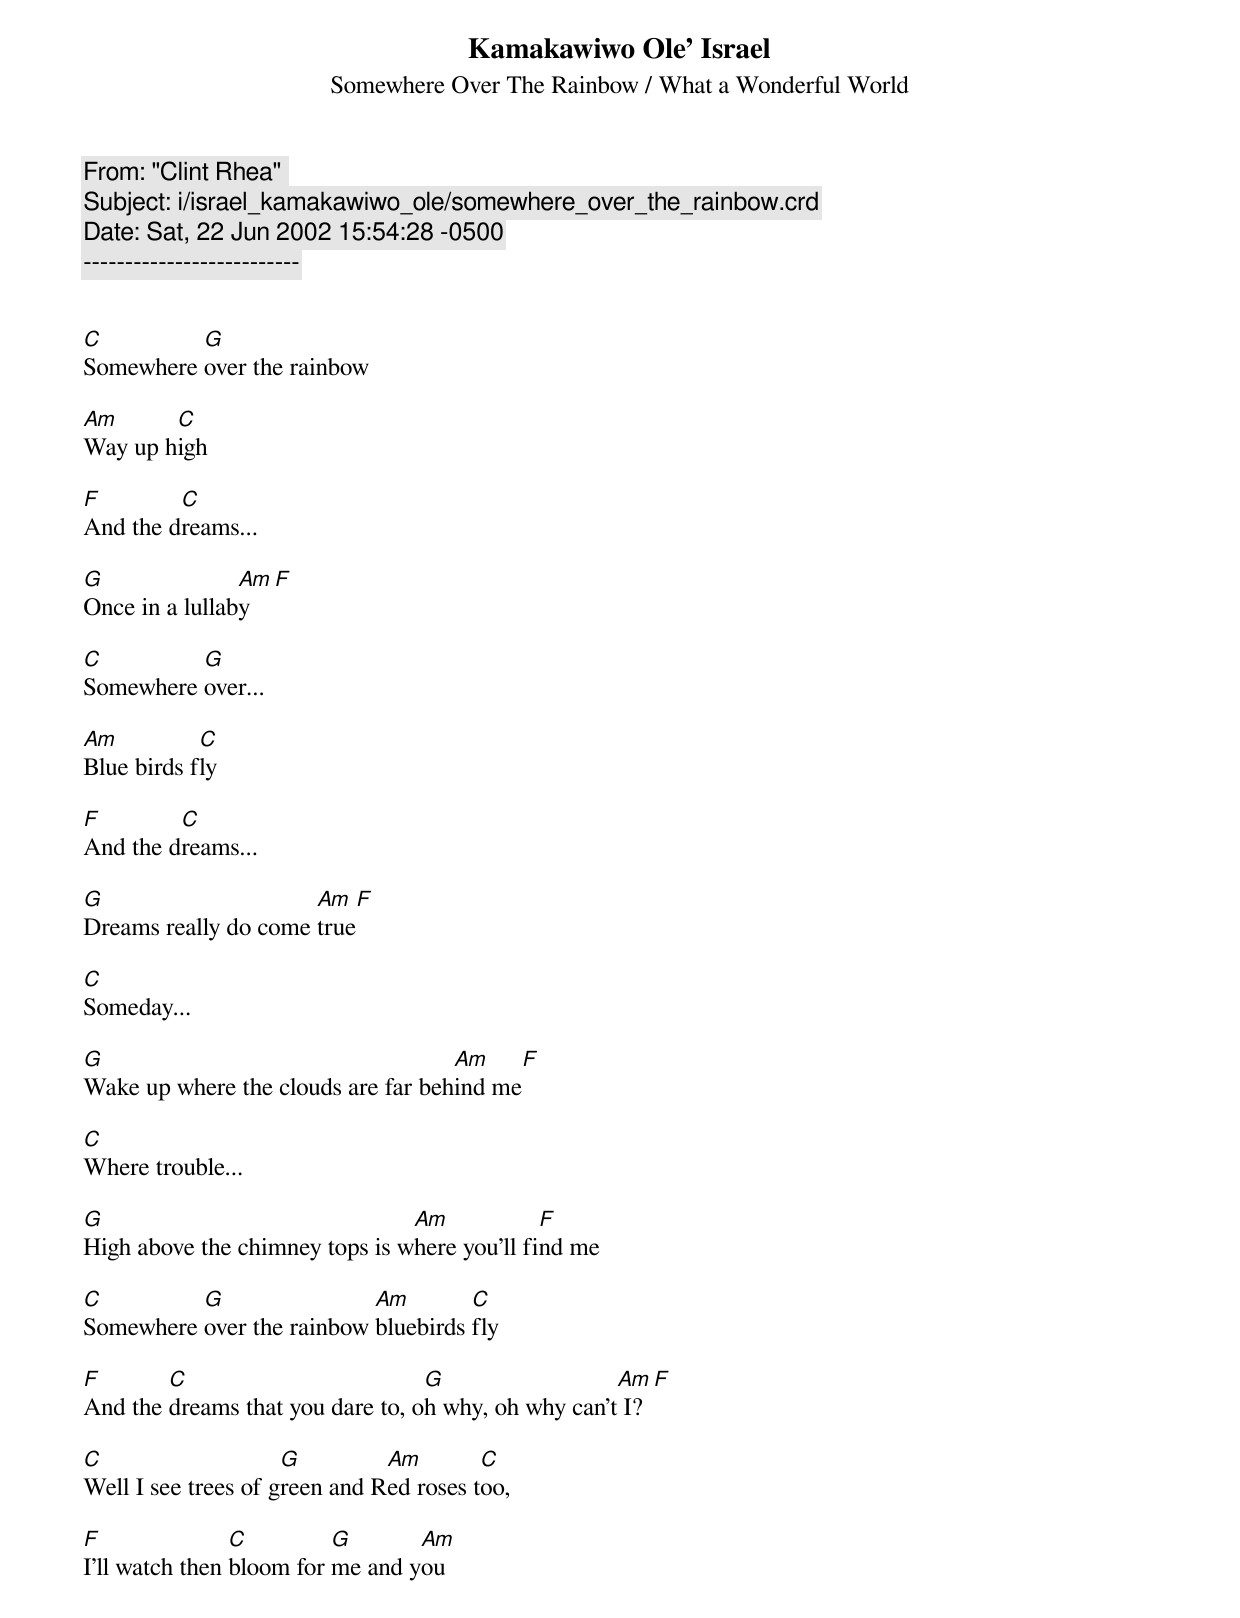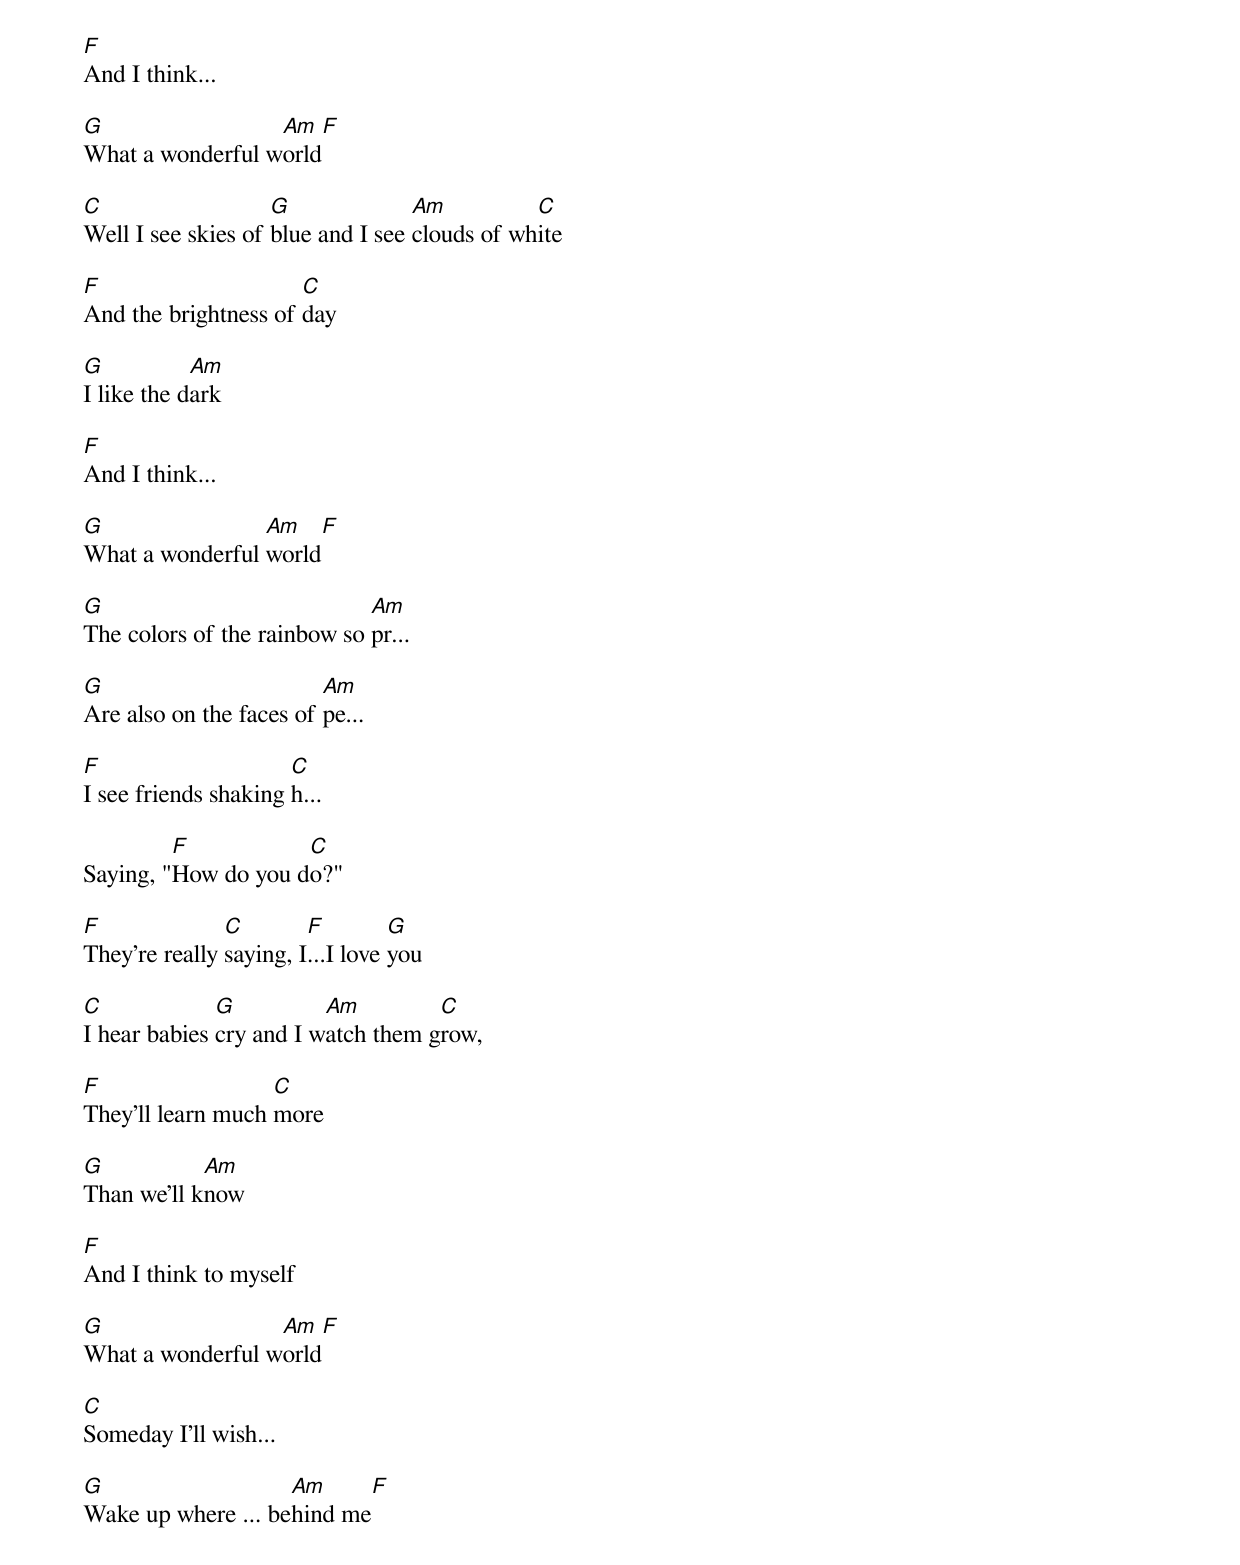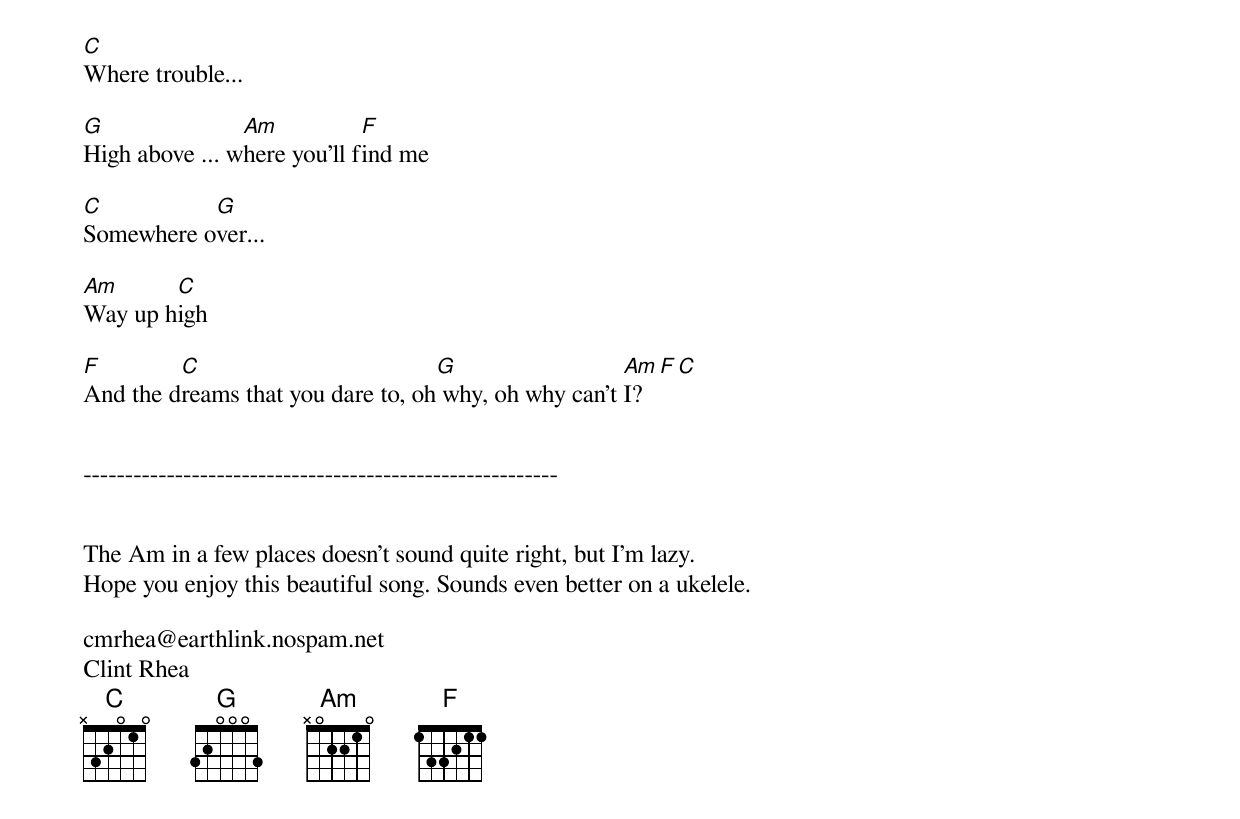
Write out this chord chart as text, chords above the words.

From: "Clint Rhea" <cmrhea@earthlink.net>
Subject: i/israel_kamakawiwo_ole/somewhere_over_the_rainbow.crd
Date: Sat, 22 Jun 2002 15:54:28 -0500

Kamakawiwo Ole' Israel
Somewhere Over The Rainbow / What a Wonderful World
--------------------------


C         G
Somewhere over the rainbow

Am      C
Way up high

F        C
And the dreams...

G               Am   F
Once in a lullaby

C         G
Somewhere over...

Am          C
Blue birds fly

F        C
And the dreams...

G                     Am     F
Dreams really do come true

C
Someday...

G                                   Am     F
Wake up where the clouds are far behind me

C
Where trouble...

G                               Am            F
High above the chimney tops is where you'll find me

C         G                Am        C
Somewhere over the rainbow bluebirds fly

F       C                         G                  Am     F
And the dreams that you dare to, oh why, oh why can't I?

C                    G         Am        C
Well I see trees of green and Red roses too,

F               C         G       Am
I'll watch then bloom for me and you

F
And I think...

G                 Am    F
What a wonderful world

C                   G              Am          C
Well I see skies of blue and I see clouds of white

F                     C
And the brightness of day

G           Am
I like the dark

F
And I think...

G                Am    F
What a wonderful world

G                            Am
The colors of the rainbow so pr...

G                        Am
Are also on the faces of pe...

F                     C
I see friends shaking h...

         F           C
Saying, "How do you do?"

F              C        F         G
They're really saying, I...I love you

C             G          Am         C
I hear babies cry and I watch them grow,

F                  C
They'll learn much more

G           Am
Than we'll know

F
And I think to myself

G                 Am    F
What a wonderful world

C
Someday I'll wish...

G                   Am     F
Wake up where ... behind me

C
Where trouble...

G               Am           F
High above ... where you'll find me

C          G
Somewhere over...

Am      C
Way up high

F        C                         G                  Am   F    C
And the dreams that you dare to, oh why, oh why can't I?


---------------------------------------------------------


The Am in a few places doesn't sound quite right, but I'm lazy.
Hope you enjoy this beautiful song. Sounds even better on a ukelele.

cmrhea@earthlink.nospam.net
Clint Rhea
